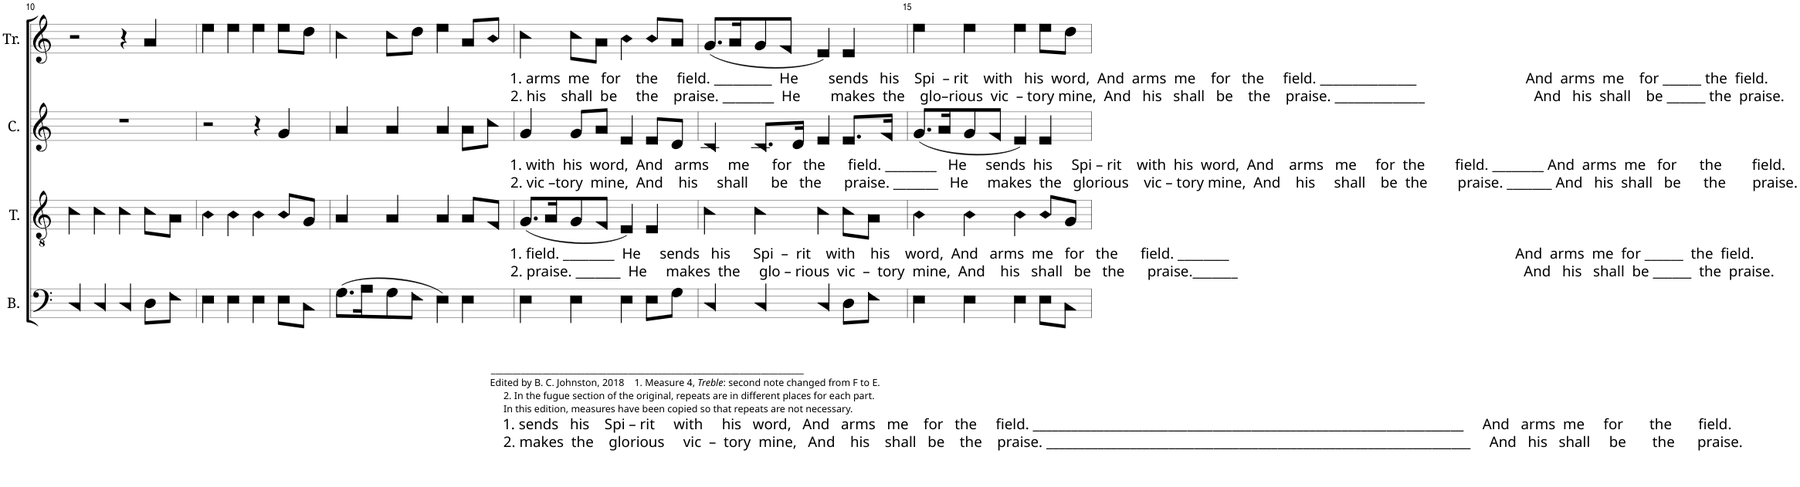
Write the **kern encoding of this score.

**kern	**kern	**kern	**kern
*part4	*part3	*part2	*part1
*staff4	*staff3	*staff2	*staff1
*I"B.	*I"T.	*I"C.	*I"Tr.
*I'B.	*I'T.	*I'C.	*I'Tr.
!!LO:PB:g=z
*clefF4	*clefGv2	*clefG2	*clefG2
*k[]	*k[]	*k[]	*k[]
*M4/4	*M4/4	*M4/4	*M4/4
*met(c)	*met(c)	*met(c)	*met(c)
=10	=10	=10	=10
4C!/	4c!\	1r	2r
4C!/	4c!\	.	.
4C!/	4c!\	.	4r
8D!\L	8c!\L	.	4a!/
8F!\J	8A!\J	.	.
=11	=11	=11	=11
4E!\	4B!\	2r	4ee!\
4E!\	4B!\	.	4ee!\
4E!\	4B!\	4r	4ee!\
8E!\L	8B!/L	4g!/	8ee!\L
8C!\J	8G!/J	.	8dd!\J
=12	=12	=12	=12
(8.G!\L	4A!/	4a!/	4cc!\
16A!\K	.	.	.
8G!\	4A!/	4a!/	8cc!\L
8F!\J	.	.	8dd!\J
4E!\)	4A!/	4a!/	4ee!\
4E!\	8A!/L	8a!\L	8a!/L
.	8F!/J	8cc!\J	8b!/J
=13	=13	=13	=13
!	!	!	!LO:TX:b:t=1. arms  me   for    the     field. _________  He        sends   his    Spi  – rit    with   his  word,  And  arms  me    for   the     field. _______________                             And  arms  me    for ______ the  field.
!	!	!	!LO:TX:b:t=2. his    shall  be     the    praise. ________  He        makes  the    glo–rious  vic  – tory mine,  And   his   shall   be    the    praise. ______________                             And   his  shall    be ______ the  praise.
!	!	!LO:TX:b:t=1. with  his  word,  And   arms     me      for   the      field. ________   He     sends  his     Spi – rit    with  his  word,  And    arms   me     for  the        field. ________ And  arms  me   for      the        field.	!
!	!	!LO:TX:b:t=2. vic –tory  mine,  And    his     shall      be   the      praise. _______   He     makes  the   glorious    vic – tory mine,  And    his     shall    be  the        praise. _______ And   his  shall   be      the       praise.	!
!	!LO:TX:b:t=1. field. ________  He     sends   his      Spi  –  rit    with    his    word,  And   arms  me   for   the      field. ________                                                                            And  arms  me  for ______  the  field.	!	!
!	!LO:TX:b:t=2. praise. _______  He     makes  the     glo – rious  vic  –  tory  mine,  And    his   shall   be   the      praise._______                                                                            And   his   shall  be ______  the  praise.	!	!
!LO:TX:b:t=_________________________________________________________________________	!	!	!
!LO:TX:b:t=Edited by B. C. Johnston, 2018    1. Measure 4,	!	!	!
!LO:TX:b:i:t=Treble	!	!	!
!LO:TX:b:t=&colon; second note changed from F to E.	!	!	!
!LO:TX:b:t=2. In the fugue section of the original, repeats are in different places for each part.	!	!	!
!LO:TX:b:t=In this edition, measures have been copied so that repeats are not necessary.	!	!	!
!LO:TX:b:t=1. sends   his    Spi – rit     with     his   word,   And   arms   me    for   the     field. ___________________________________________________________________     And   arms  me     for       the       field.	!	!	!
!LO:TX:b:t=2. makes  the    glorious     vic  –  tory  mine,   And    his    shall   be    the    praise. __________________________________________________________________     And   his   shall     be       the      praise.	!	!	!
4E!\	(8.G!/L	4g!/	4cc!\
.	16A!/K	.	.
4E!\	8G!/	8g!/L	8cc!\L
.	8F!/J	8a!/J	8a!\J
4E!\	4E!/)	4e!/	4b!\
8E!\L	4E!/	8e!/L	8b!/L
8G!\J	.	8d!/J	8a!/J
=14	=14	=14	=14
4C!/	4c!\	4c!/	(8.g!/L
.	.	.	16a!/K
4C!/	4c!\	8.c!/L	8g!/
.	.	.	8f!/J
.	.	16d!/Jk	.
4C!/	4c!\	4e!/	4e!/)
8D!\L	8c!\L	8.e!/L	4e!/
8F!\J	8A!\J	.	.
.	.	16f!/Jk	.
=15	=15	=15	=15
4E!\	4B!\	(8.g!/L	4ee!\
.	.	16a!/K	.
4E!\	4B!\	8g!/	4ee!\
.	.	8f!/J	.
4E!\	4B!\	4e!/)	4ee!\
8E!\L	8B!/L	4e!/	8ee!\L
8C!\J	8G!/J	.	8dd!\J
=	=	=	=
*-	*-	*-	*-
